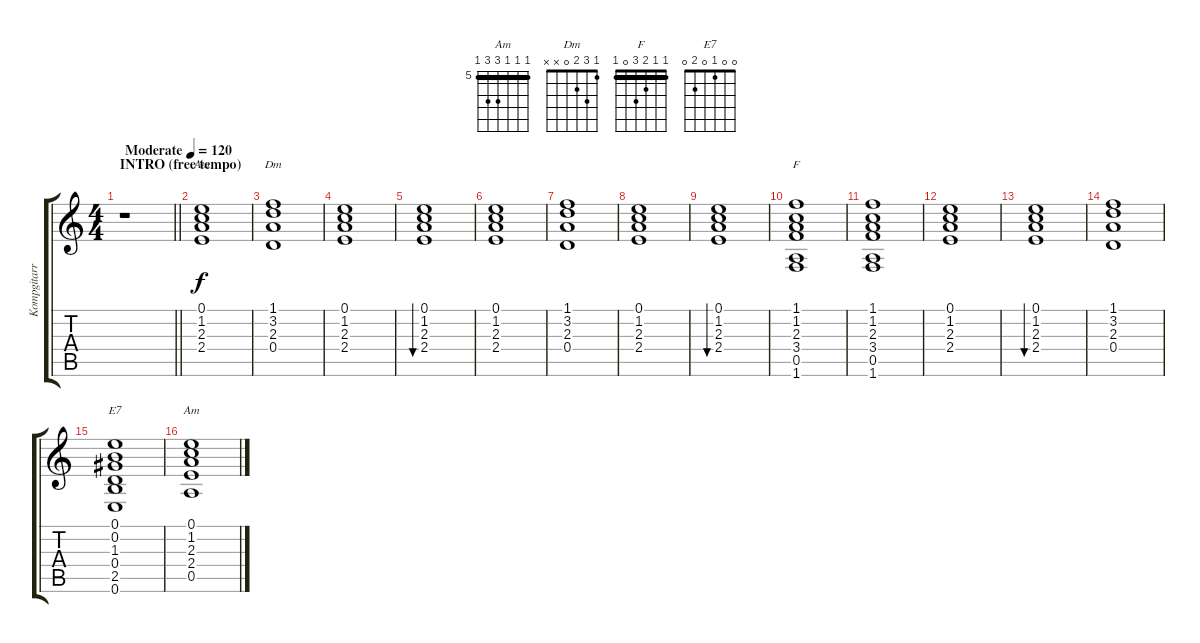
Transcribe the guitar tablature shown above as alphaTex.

\track ("Kompgitarr" "Kompgitarr") {instrument acousticguitarsteel}
\staff {score tabs}
\tuning (E4 B3 G3 D3 A2 E2) {hide}
\chord ("Am" 0 1 2 2 0 x)
\chord ("Dm" 1 3 2 0 x x)
\chord ("F" 1 1 2 3 0 1) {barre 1}
\chord ("E7" 0 0 1 0 2 0)
\chord ("Am" 5 5 5 7 7 5) {firstfret 5 barre 5}
\ts (4 4)
\section ("" "INTRO (free tempo)")
\tempo (120 "Moderate")
\clef g2
\barLineRight lightlight
\ks c
r.1{dy f instrument acousticguitarsteel} |
\ks aminor
(0.1 1.2 2.3 2.4).1{ch "Am"} |
(1.1 3.2 2.3 0.4).1{ch "Dm"} |
(0.1 1.2 2.3 2.4).1 |
(0.1 1.2 2.3 2.4).1{bu 240} |
(0.1 1.2 2.3 2.4).1 |
(1.1 3.2 2.3 0.4).1 |
(0.1 1.2 2.3 2.4).1 |
(0.1 1.2 2.3 2.4).1{bu 240} |
(1.1 1.2 2.3 3.4 0.5 1.6).1{ch "F"} |
(1.1 1.2 2.3 3.4 0.5 1.6).1 |
(0.1 1.2 2.3 2.4).1 |
(0.1 1.2 2.3 2.4).1{bu 240} |
(1.1 3.2 2.3 0.4).1 |
(0.1 0.2 1.3 0.4 2.5 0.6).1{ch "E7"} |
(0.1 1.2 2.3 2.4 0.5).1{ch "Am"}
